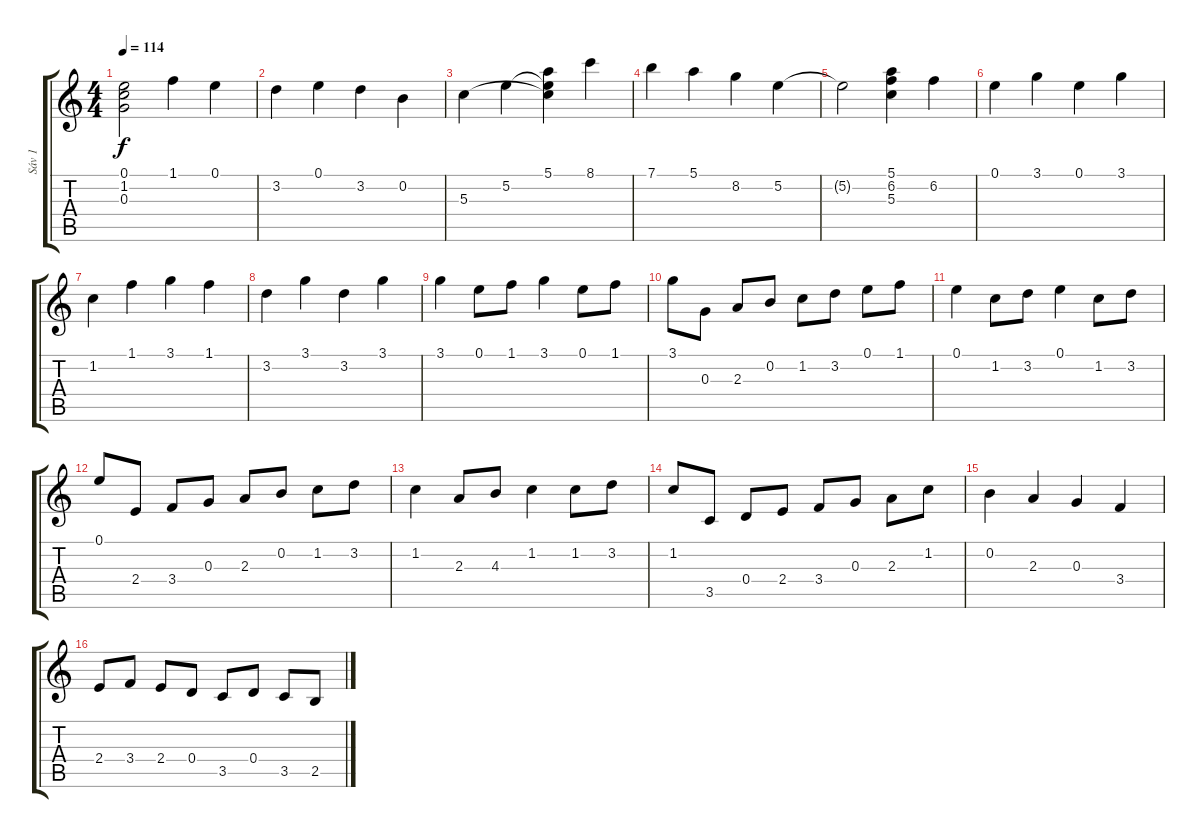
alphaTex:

\track ("Sáv 1" "Sáv 1") {instrument acousticguitarsteel}
\staff {score tabs}
\tuning (E4 B3 G3 D3 A2 E2) {hide}
\ts (4 4)
\tempo 114
\clef g2
\ks c
(0.1 1.2 0.3).2{dy f} 1.1.4 0.1.4 |
3.2.4 0.1.4 3.2.4 0.2.4 |
5.3.4 5.2.4 (5.1 5.2{t} 5.3{t}).4 8.1.4 |
7.1.4 5.1.4 8.2.4 5.2.4 |
5.2{t}.2 (5.1 6.2 5.3).4 6.2.4 |
0.1.4 3.1.4 0.1.4 3.1.4 |
1.2.4 1.1.4 3.1.4 1.1.4 |
3.2.4 3.1.4 3.2.4 3.1.4 |
3.1.4 0.1.8 1.1.8 3.1.4 0.1.8 1.1.8 |
3.1.8 0.3.8 2.3.8 0.2.8 1.2.8 3.2.8 0.1.8 1.1.8 |
0.1.4 1.2.8 3.2.8 0.1.4 1.2.8 3.2.8 |
0.1.8 2.4.8 3.4.8 0.3.8 2.3.8 0.2.8 1.2.8 3.2.8 |
1.2.4 2.3.8 4.3.8 1.2.4 1.2.8 3.2.8 |
1.2.8 3.5.8 0.4.8 2.4.8 3.4.8 0.3.8 2.3.8 1.2.8 |
0.2.4 2.3.4 0.3.4 3.4.4 |
2.4.8 3.4.8 2.4.8 0.4.8 3.5.8 0.4.8 3.5.8 2.5.8
